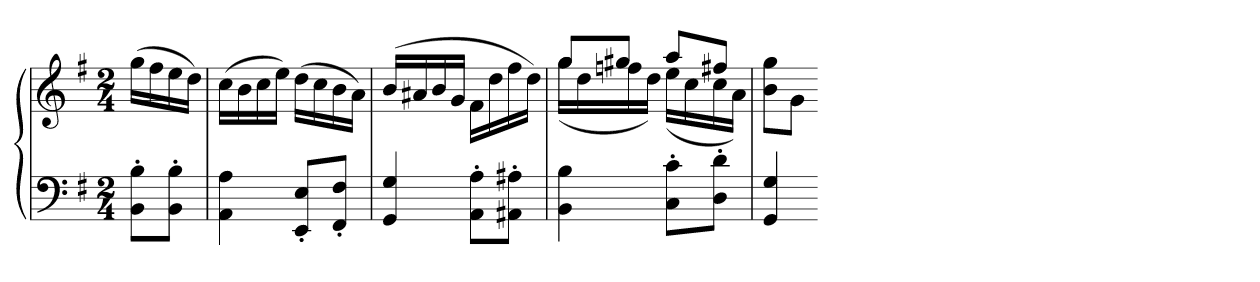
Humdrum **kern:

**kern	**kern
*part1	*part1
*staff2	*staff1
*clefF4	*clefG2
*k[f#]	*k[f#]
*G:	*G:
*M2/4	*M2/4
=	=
8BB' 8B'L	(16ggLL
.	16ff#
8BB' 8B'J	16ee
.	16ddJJ)
=	=
4AA 4A	(16ccLL
.	16b
.	16cc
.	16eeJJ)
8EE' 8E'L	(16ddLL
.	16cc
8FF#' 8F#'J	16b
.	16aJJ)
=	=
4GG 4G	(16bLL
.	16a#X
.	16b
.	16gJJ
8AA' 8A'L	16f#LL
.	16dd
8AA#X' 8A#X'J	16ff#
.	16ddJJ)
=	=
*	*^
4BB 4B	8ggL	(16ggLL
.	.	16dd
.	8gg#XJ	16ffn
.	.	16ddJJ)
8C' 8c'L	8aaL	(16eeLL
.	.	16cc
8D' 8d'J	8ff#XJ	16cc
.	.	16aJJ)
*	*v	*v
=	=
4GG 4G	8b 8ggL
.	8gJ
=-	=-
*-	*-
